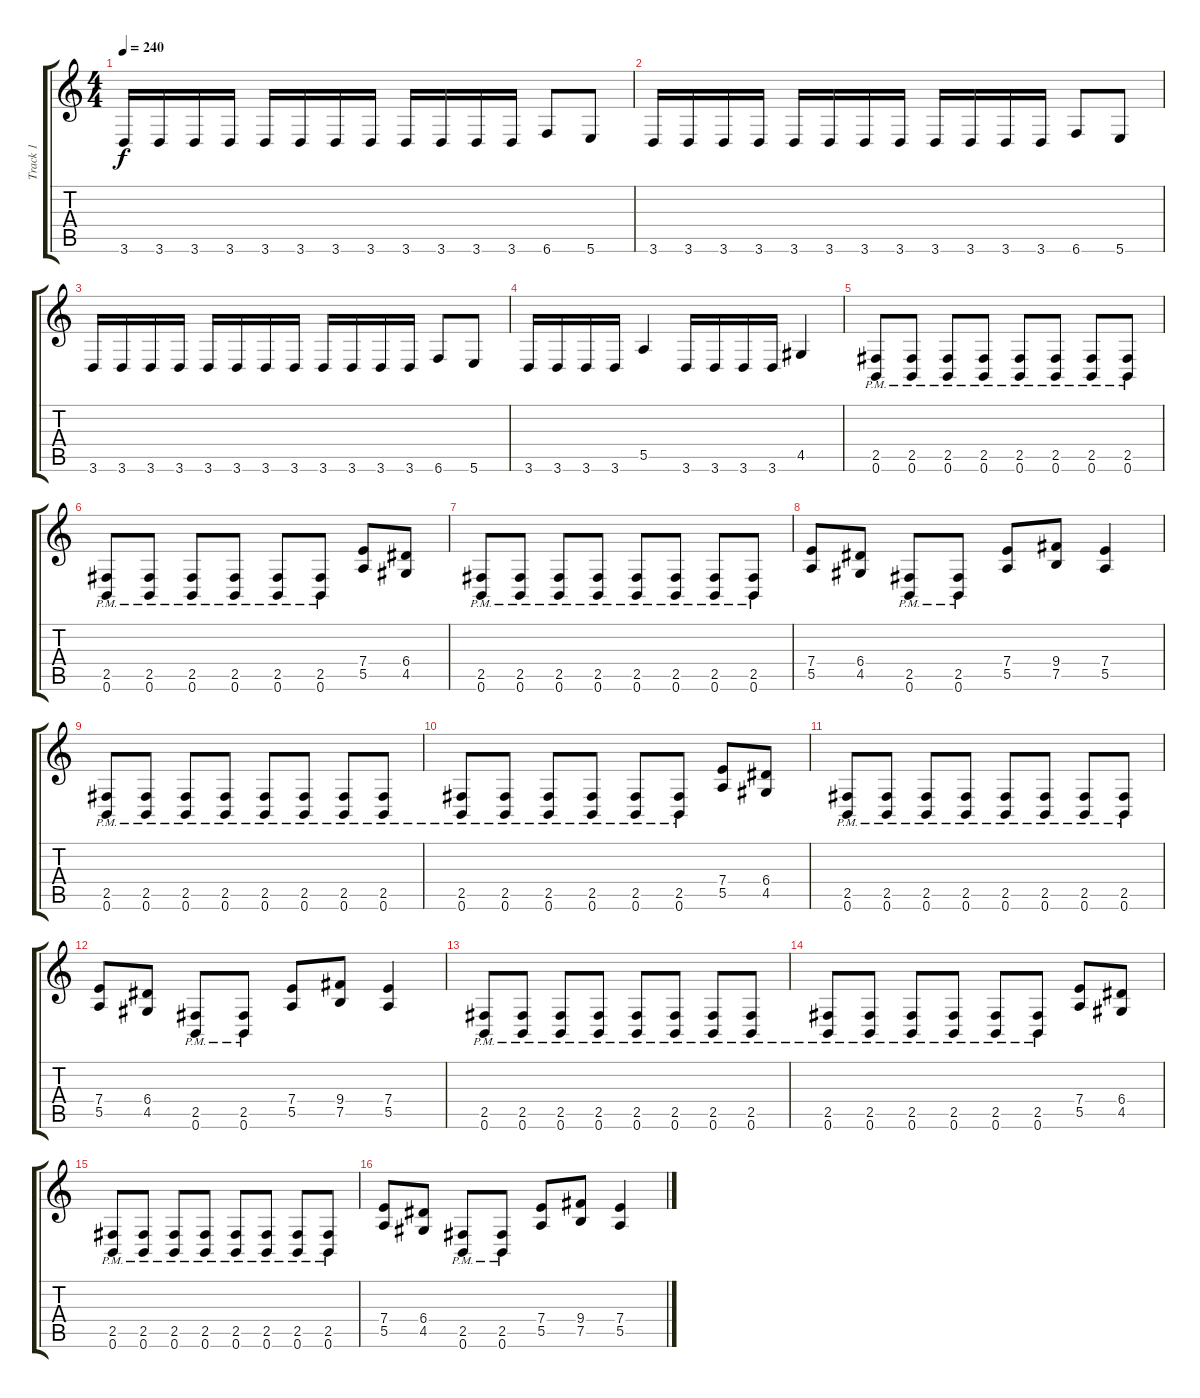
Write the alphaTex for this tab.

\track ("Track 1" "Track 1") {instrument distortionguitar}
\staff {score tabs}
\tuning (B3 Gb3 D3 A2 E2 B1) {hide}
\ts (4 4)
\tempo 240
\clef g2
\ks c
3.6.16{dy f} 3.6.16 3.6.16 3.6.16 3.6.16 3.6.16 3.6.16 3.6.16 3.6.16 3.6.16 3.6.16 3.6.16 6.6.8 5.6.8 |
3.6.16 3.6.16 3.6.16 3.6.16 3.6.16 3.6.16 3.6.16 3.6.16 3.6.16 3.6.16 3.6.16 3.6.16 6.6.8 5.6.8 |
3.6.16 3.6.16 3.6.16 3.6.16 3.6.16 3.6.16 3.6.16 3.6.16 3.6.16 3.6.16 3.6.16 3.6.16 6.6.8 5.6.8 |
3.6.16 3.6.16 3.6.16 3.6.16 5.5.4 3.6.16 3.6.16 3.6.16 3.6.16 4.5.4 |
(2.5{pm} 0.6{pm}).8 (2.5{pm} 0.6{pm}).8 (2.5{pm} 0.6{pm}).8 (2.5{pm} 0.6{pm}).8 (2.5{pm} 0.6{pm}).8 (2.5{pm} 0.6{pm}).8 (2.5{pm} 0.6{pm}).8 (2.5{pm} 0.6{pm}).8 |
(2.5{pm} 0.6{pm}).8 (2.5{pm} 0.6{pm}).8 (2.5{pm} 0.6{pm}).8 (2.5{pm} 0.6{pm}).8 (2.5{pm} 0.6{pm}).8 (2.5{pm} 0.6{pm}).8 (7.4 5.5).8 (6.4 4.5).8 |
(2.5{pm} 0.6{pm}).8 (2.5{pm} 0.6{pm}).8 (2.5{pm} 0.6{pm}).8 (2.5{pm} 0.6{pm}).8 (2.5{pm} 0.6{pm}).8 (2.5{pm} 0.6{pm}).8 (2.5{pm} 0.6{pm}).8 (2.5{pm} 0.6{pm}).8 |
(7.4 5.5).8 (6.4 4.5).8 (2.5{pm} 0.6{pm}).8 (2.5{pm} 0.6{pm}).8 (7.4 5.5).8 (9.4 7.5).8 (7.4 5.5).4 |
(2.5{pm} 0.6{pm}).8 (2.5{pm} 0.6{pm}).8 (2.5{pm} 0.6{pm}).8 (2.5{pm} 0.6{pm}).8 (2.5{pm} 0.6{pm}).8 (2.5{pm} 0.6{pm}).8 (2.5{pm} 0.6{pm}).8 (2.5{pm} 0.6{pm}).8 |
(2.5{pm} 0.6{pm}).8 (2.5{pm} 0.6{pm}).8 (2.5{pm} 0.6{pm}).8 (2.5{pm} 0.6{pm}).8 (2.5{pm} 0.6{pm}).8 (2.5{pm} 0.6{pm}).8 (7.4 5.5).8 (6.4 4.5).8 |
(2.5{pm} 0.6{pm}).8 (2.5{pm} 0.6{pm}).8 (2.5{pm} 0.6{pm}).8 (2.5{pm} 0.6{pm}).8 (2.5{pm} 0.6{pm}).8 (2.5{pm} 0.6{pm}).8 (2.5{pm} 0.6{pm}).8 (2.5{pm} 0.6{pm}).8 |
(7.4 5.5).8 (6.4 4.5).8 (2.5{pm} 0.6{pm}).8 (2.5{pm} 0.6{pm}).8 (7.4 5.5).8 (9.4 7.5).8 (7.4 5.5).4 |
(2.5{pm} 0.6{pm}).8 (2.5{pm} 0.6{pm}).8 (2.5{pm} 0.6{pm}).8 (2.5{pm} 0.6{pm}).8 (2.5{pm} 0.6{pm}).8 (2.5{pm} 0.6{pm}).8 (2.5{pm} 0.6{pm}).8 (2.5{pm} 0.6{pm}).8 |
(2.5{pm} 0.6{pm}).8 (2.5{pm} 0.6{pm}).8 (2.5{pm} 0.6{pm}).8 (2.5{pm} 0.6{pm}).8 (2.5{pm} 0.6{pm}).8 (2.5{pm} 0.6{pm}).8 (7.4 5.5).8 (6.4 4.5).8 |
(2.5{pm} 0.6{pm}).8 (2.5{pm} 0.6{pm}).8 (2.5{pm} 0.6{pm}).8 (2.5{pm} 0.6{pm}).8 (2.5{pm} 0.6{pm}).8 (2.5{pm} 0.6{pm}).8 (2.5{pm} 0.6{pm}).8 (2.5{pm} 0.6{pm}).8 |
(7.4 5.5).8 (6.4 4.5).8 (2.5{pm} 0.6{pm}).8 (2.5{pm} 0.6{pm}).8 (7.4 5.5).8 (9.4 7.5).8 (7.4 5.5).4
